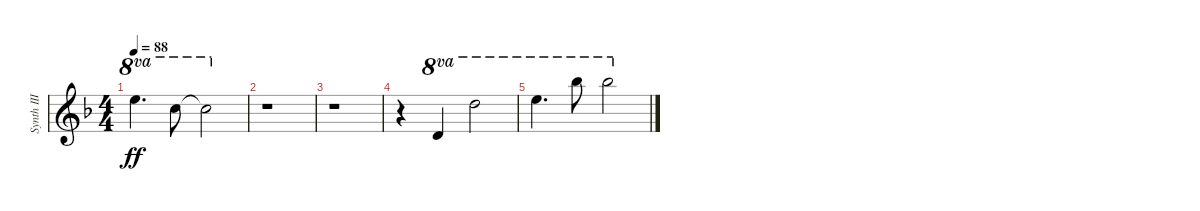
\track ("Synth III (A. Piano)" "Synth III ") {instrument acousticgrandpiano}
\staff {score}
\tuning (E4 B3 G3 D3 A2 E2 B1) {hide}
\ts (4 4)
\tempo 88
\clef g2
\ks dminor
24.1.4{d ot 8va dy ff} 20.1.8{ot 8va} 20.1{t}.2{ot 8va} |
r.1 |
r.1 |
r.4 10.1.4{ot 8va} 22.1.2{ot 8va} |
24.1.4{d ot 8va} 30.1.8{ot 8va} 30.1.2{ot 8va}
